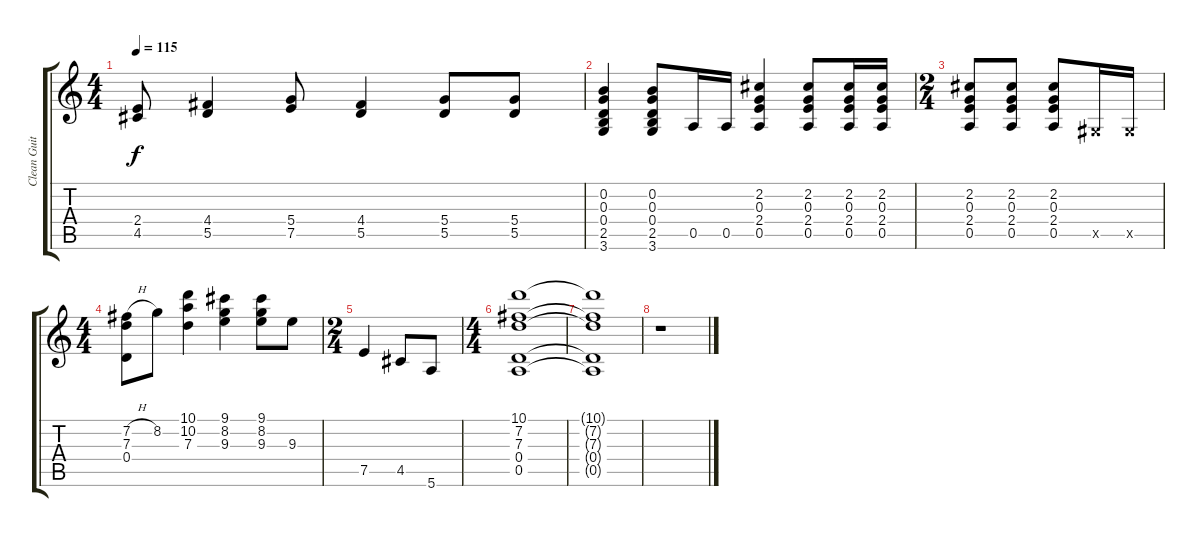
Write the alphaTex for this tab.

\track ("Clean Guitar" "Clean Guit") {instrument electricguitarclean}
\staff {score tabs}
\tuning (E4 B3 G3 D3 A2 E2) {hide}
\ts (4 4)
\tempo 115
\clef g2
\ks c
(2.4{t} 4.5{t}).8{dy f} (4.4 5.5).4 (5.4 7.5).8 (4.4 5.5).4 (5.4 5.5).8 (5.4 5.5).8 |
(0.2 0.3 0.4 2.5 3.6).4 (0.2 0.3 0.4 2.5 3.6).8 0.5.16 0.5.16 (2.2 0.3 2.4 0.5).4 (2.2 0.3 2.4 0.5).8 (2.2 0.3 2.4 0.5).16 (2.2 0.3 2.4 0.5).16 |
\ts (2 4)
(2.2 0.3 2.4 0.5).8 (2.2 0.3 2.4 0.5).8 (2.2 0.3 2.4 0.5).8 -1.5{x}.16 -1.5{x}.16 |
\ts (4 4)
(7.2{h} 7.3 0.4).8 8.2.8 (10.1 10.2 7.3).4 (9.1 8.2 9.3).4 (9.1 8.2 9.3).8 9.3.8 |
\ts (2 4)
7.5.4 4.5.8 5.6.8 |
\ts (4 4)
(10.1 7.2 7.3 0.4 0.5).1 |
(10.1{t} 7.2{t} 7.3{t} 0.4{t} 0.5{t}).1 |
r.1
